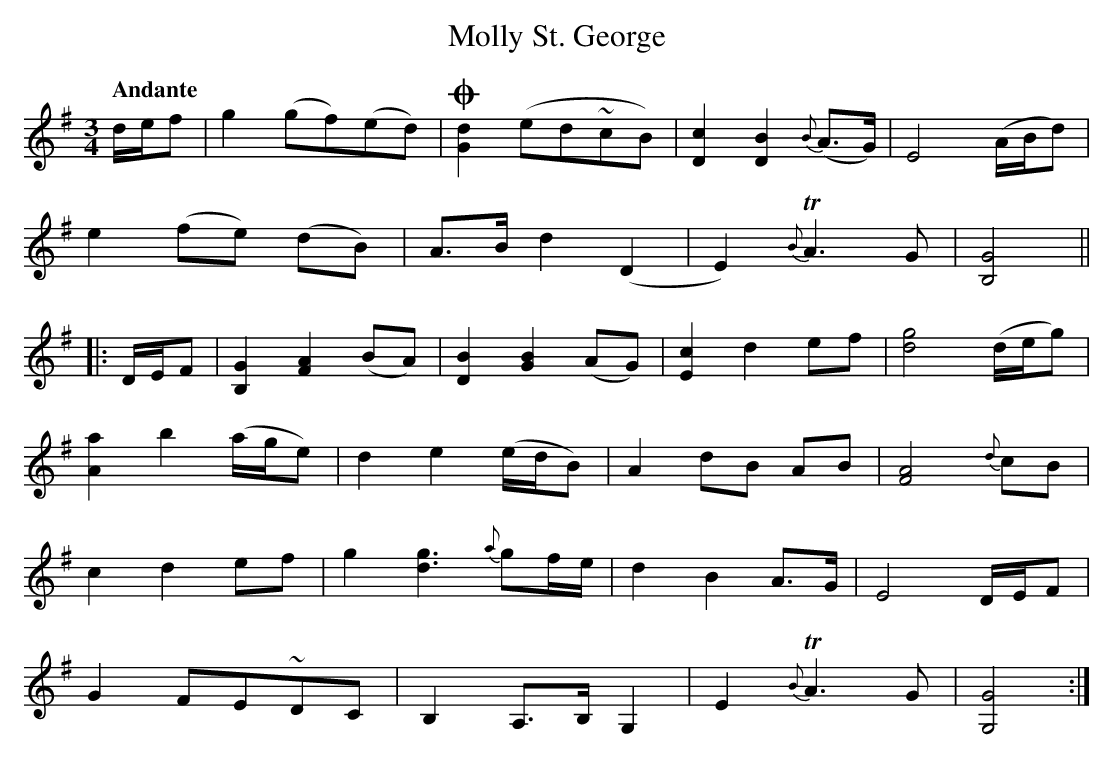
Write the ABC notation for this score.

X:1
T:Molly St. George
M:3/4
L:1/8
Q:"Andante"
K:G
d/e/f|g2 (gf)(ed)|O[G2d2] (ed~cB)|[D2c2][D2B2]{B}(A>G)|E4 (A/B/d)|
e2 (fe) (dB)|A>B d2(D2|E2) {B}TA3G|[B,4G4]||
|:D/E/F|[B,2G2][F2A2] (BA)|[D2B2] [G2B2] (AG)|[E2c2]d2 ef|[d4g4] (d/e/g)|
[A2a2] b2 (a/g/e)|d2 e2 (e/d/B)|A2 dB AB|[F4A4] {d}cB|
c2 d2 ef|g2 [d3g3] {a}gf/e/|d2B2 A>G|E4 D/E/F|
G2 FE~DC|B,2 A,>B, G,2|E2 {B}TA3G|[G,4G4]:|]
